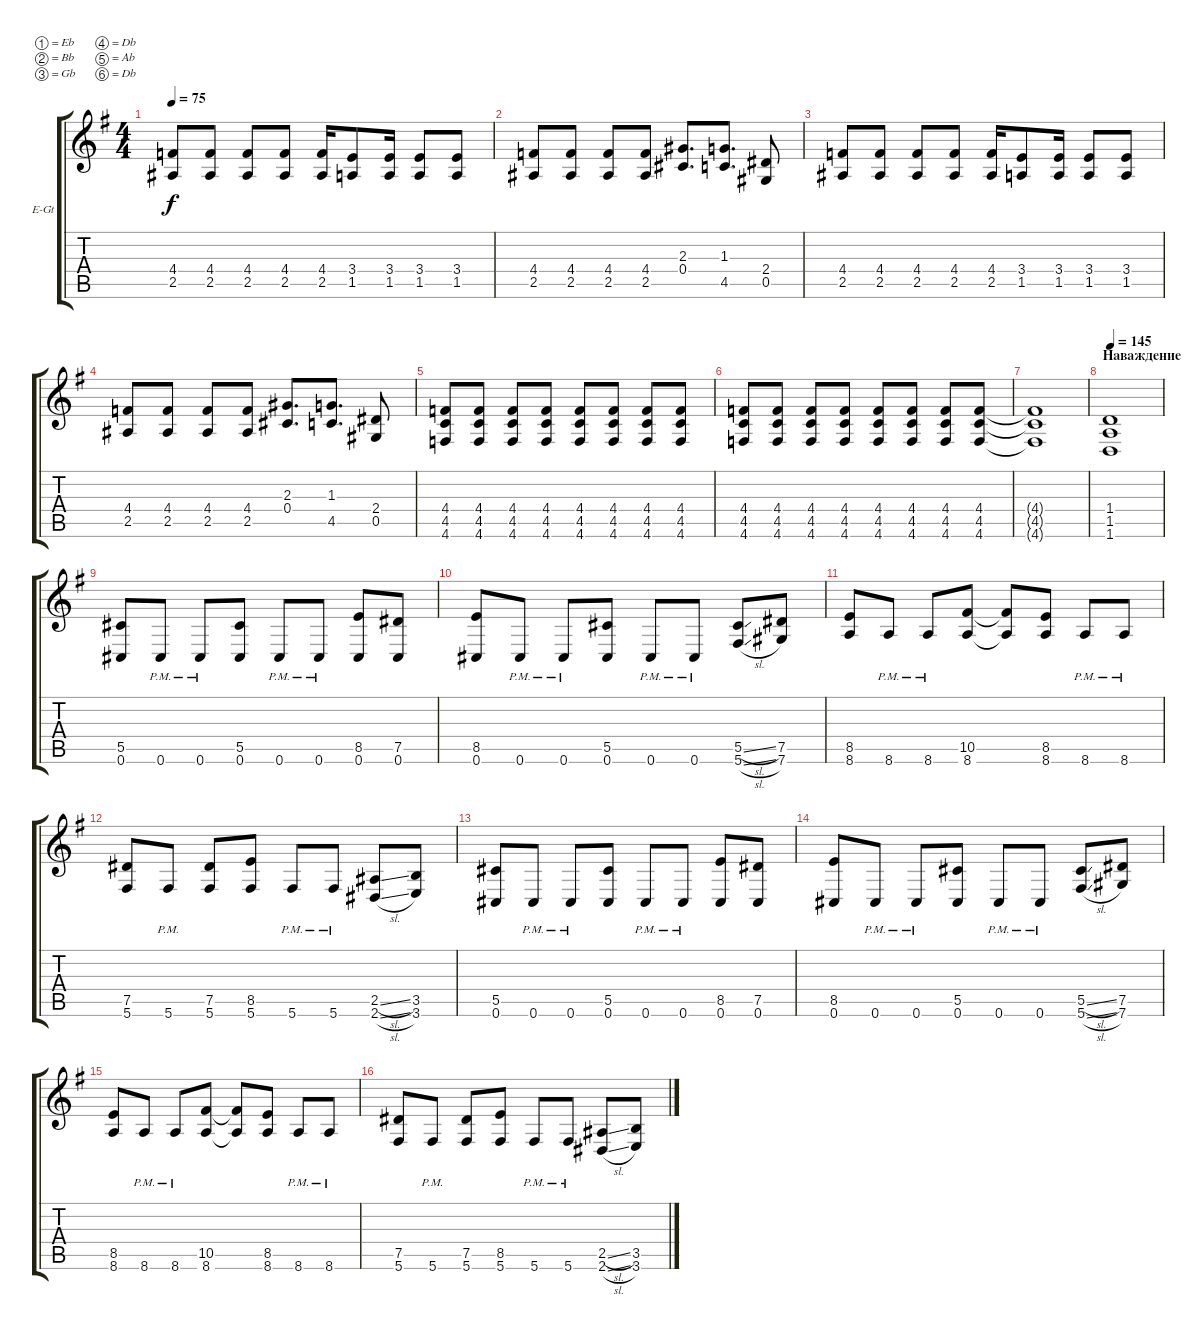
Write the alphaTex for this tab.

\bracketExtendMode groupsimilarinstruments
\firstSystemTrackNameOrientation horizontal
\otherSystemsTrackNameOrientation horizontal
\track ("Андрей Голованов" "E-Gt") {instrument distortionguitar}
\staff {score tabs}
\tuning (Eb4 Bb3 Gb3 Db3 Ab2 Db2)
\ts (4 4)
\tempo 75
\clef g2
\ks eminor
(4.4 2.5).8{dy f} (4.4 2.5).8 (4.4 2.5).8 (4.4 2.5).8 (4.4 2.5).16 (3.4 1.5).8 (3.4 1.5).16 (3.4 1.5).8 (3.4 1.5).8 |
(4.4 2.5).8 (4.4 2.5).8 (4.4 2.5).8 (4.4 2.5).8 (2.3 0.4).8{d} (1.3 4.5).8{d} (2.4 0.5).8 |
(4.4 2.5).8 (4.4 2.5).8 (4.4 2.5).8 (4.4 2.5).8 (4.4 2.5).16 (3.4 1.5).8 (3.4 1.5).16 (3.4 1.5).8 (3.4 1.5).8 |
(4.4 2.5).8 (4.4 2.5).8 (4.4 2.5).8 (4.4 2.5).8 (2.3 0.4).8{d} (1.3 4.5).8{d} (2.4 0.5).8 |
(4.4 4.5 4.6).8 (4.4 4.5 4.6).8 (4.4 4.5 4.6).8 (4.4 4.5 4.6).8 (4.4 4.5 4.6).8 (4.4 4.5 4.6).8 (4.4 4.5 4.6).8 (4.4 4.5 4.6).8 |
(4.4 4.5 4.6).8 (4.4 4.5 4.6).8 (4.4 4.5 4.6).8 (4.4 4.5 4.6).8 (4.4 4.5 4.6).8 (4.4 4.5 4.6).8 (4.4 4.5 4.6).8 (4.4 4.5 4.6).8 |
(4.6{t} 4.5{t} 4.4{t}).1 |
\section ("" "Наваждение")
\tempo (145 0.03125)
(1.4 1.5 1.6).1 |
(5.5 0.6).8 0.6{pm}.8 0.6{pm}.8 (5.5 0.6).8 0.6{pm}.8 0.6{pm}.8 (8.5 0.6).8 (7.5 0.6).8 |
(8.5 0.6).8 0.6{pm}.8 0.6{pm}.8 (5.5 0.6).8 0.6{pm}.8 0.6{pm}.8 (5.5{sl} 5.6{sl}).8 (7.5 7.6).8 |
(8.5 8.6).8 8.6{pm}.8 8.6{pm}.8 (10.5 8.6).8 (10.5{t} 8.6{t}).8 (8.5 8.6).8 8.6{pm}.8 8.6{pm}.8 |
(7.5 5.6).8 5.6{pm}.8 (7.5 5.6).8 (8.5 5.6).8 5.6{pm}.8 5.6{pm}.8 (2.5{sl} 2.6{sl}).8 (3.5 3.6).8 |
(5.5 0.6).8 0.6{pm}.8 0.6{pm}.8 (5.5 0.6).8 0.6{pm}.8 0.6{pm}.8 (8.5 0.6).8 (7.5 0.6).8 |
(8.5 0.6).8 0.6{pm}.8 0.6{pm}.8 (5.5 0.6).8 0.6{pm}.8 0.6{pm}.8 (5.5{sl} 5.6{sl}).8 (7.5 7.6).8 |
(8.5 8.6).8 8.6{pm}.8 8.6{pm}.8 (10.5 8.6).8 (10.5{t} 8.6{t}).8 (8.5 8.6).8 8.6{pm}.8 8.6{pm}.8 |
(7.5 5.6).8 5.6{pm}.8 (7.5 5.6).8 (8.5 5.6).8 5.6{pm}.8 5.6{pm}.8 (2.5{sl} 2.6{sl}).8 (3.5 3.6).8
